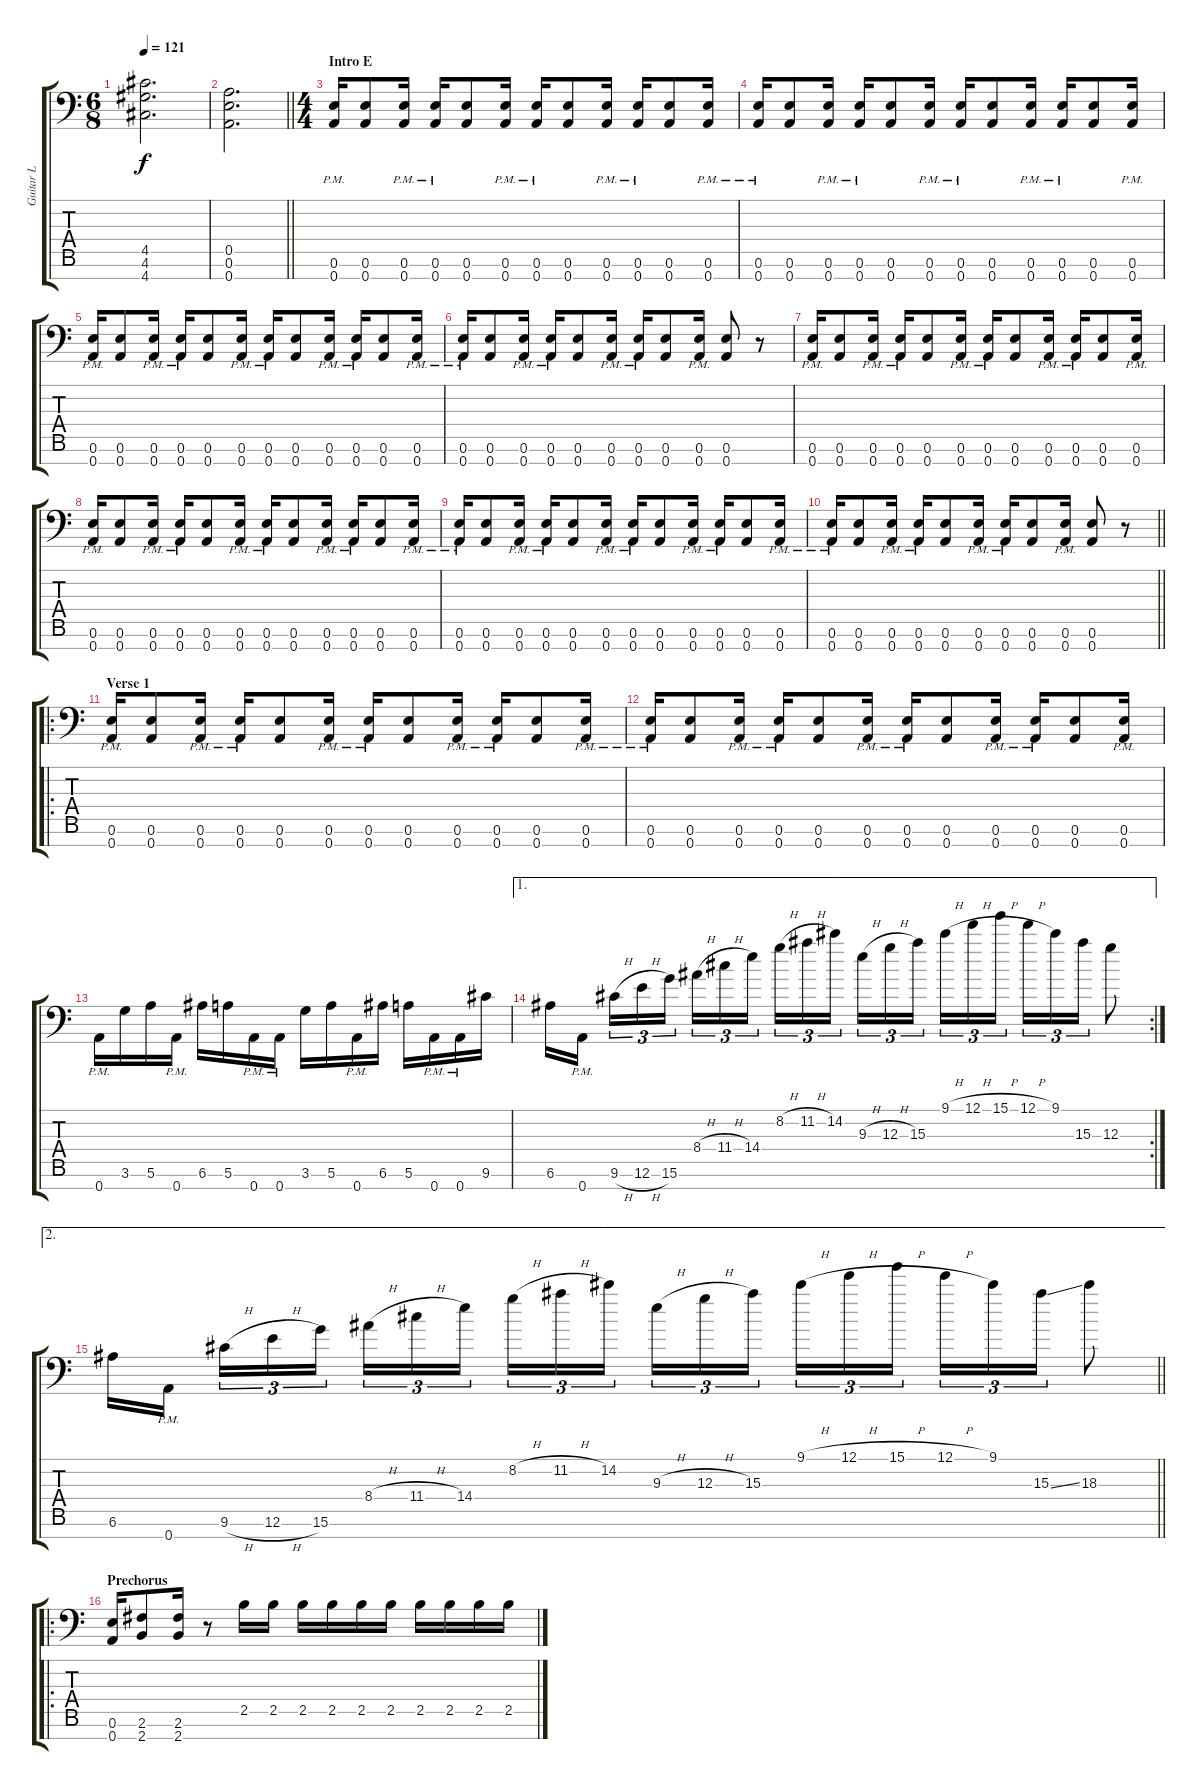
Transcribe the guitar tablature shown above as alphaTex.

\track ("Guitar L" "Guitar L") {instrument distortionguitar}
\staff {score tabs}
\tuning (E4 B3 G3 D3 A2 E2 A1) {hide}
\ts (6 8)
\tempo 121
\clef f4
\ks c
(4.5 4.6 4.7).2{d dy f} |
\barLineRight lightlight
(0.5 0.6 0.7).2{d} |
\ts (4 4)
\section ("" "Intro E")
(0.6{pm} 0.7{pm}).16 (0.6 0.7).8 (0.6{pm} 0.7{pm}).16 (0.6{pm} 0.7{pm}).16 (0.6 0.7).8 (0.6{pm} 0.7{pm}).16 (0.6{pm} 0.7{pm}).16 (0.6 0.7).8 (0.6{pm} 0.7{pm}).16 (0.6{pm} 0.7{pm}).16 (0.6 0.7).8 (0.6{pm} 0.7{pm}).16 |
(0.6{pm} 0.7{pm}).16 (0.6 0.7).8 (0.6{pm} 0.7{pm}).16 (0.6{pm} 0.7{pm}).16 (0.6 0.7).8 (0.6{pm} 0.7{pm}).16 (0.6{pm} 0.7{pm}).16 (0.6 0.7).8 (0.6{pm} 0.7{pm}).16 (0.6{pm} 0.7{pm}).16 (0.6 0.7).8 (0.6{pm} 0.7{pm}).16 |
(0.6{pm} 0.7{pm}).16 (0.6 0.7).8 (0.6{pm} 0.7{pm}).16 (0.6{pm} 0.7{pm}).16 (0.6 0.7).8 (0.6{pm} 0.7{pm}).16 (0.6{pm} 0.7{pm}).16 (0.6 0.7).8 (0.6{pm} 0.7{pm}).16 (0.6{pm} 0.7{pm}).16 (0.6 0.7).8 (0.6{pm} 0.7{pm}).16 |
(0.6{pm} 0.7{pm}).16 (0.6 0.7).8 (0.6{pm} 0.7{pm}).16 (0.6{pm} 0.7{pm}).16 (0.6 0.7).8 (0.6{pm} 0.7{pm}).16 (0.6{pm} 0.7{pm}).16 (0.6 0.7).8 (0.6{pm} 0.7{pm}).16 (0.6 0.7).8 r.8 |
(0.6{pm} 0.7{pm}).16 (0.6 0.7).8 (0.6{pm} 0.7{pm}).16 (0.6{pm} 0.7{pm}).16 (0.6 0.7).8 (0.6{pm} 0.7{pm}).16 (0.6{pm} 0.7{pm}).16 (0.6 0.7).8 (0.6{pm} 0.7{pm}).16 (0.6{pm} 0.7{pm}).16 (0.6 0.7).8 (0.6{pm} 0.7{pm}).16 |
(0.6{pm} 0.7{pm}).16 (0.6 0.7).8 (0.6{pm} 0.7{pm}).16 (0.6{pm} 0.7{pm}).16 (0.6 0.7).8 (0.6{pm} 0.7{pm}).16 (0.6{pm} 0.7{pm}).16 (0.6 0.7).8 (0.6{pm} 0.7{pm}).16 (0.6{pm} 0.7{pm}).16 (0.6 0.7).8 (0.6{pm} 0.7{pm}).16 |
(0.6{pm} 0.7{pm}).16 (0.6 0.7).8 (0.6{pm} 0.7{pm}).16 (0.6{pm} 0.7{pm}).16 (0.6 0.7).8 (0.6{pm} 0.7{pm}).16 (0.6{pm} 0.7{pm}).16 (0.6 0.7).8 (0.6{pm} 0.7{pm}).16 (0.6{pm} 0.7{pm}).16 (0.6 0.7).8 (0.6{pm} 0.7{pm}).16 |
\barLineRight lightlight
(0.6{pm} 0.7{pm}).16 (0.6 0.7).8 (0.6{pm} 0.7{pm}).16 (0.6{pm} 0.7{pm}).16 (0.6 0.7).8 (0.6{pm} 0.7{pm}).16 (0.6{pm} 0.7{pm}).16 (0.6 0.7).8 (0.6{pm} 0.7{pm}).16 (0.6 0.7).8 r.8 |
\ro
\section ("" "Verse 1")
(0.6{pm} 0.7{pm}).16 (0.6 0.7).8 (0.6{pm} 0.7{pm}).16 (0.6{pm} 0.7{pm}).16 (0.6 0.7).8 (0.6{pm} 0.7{pm}).16 (0.6{pm} 0.7{pm}).16 (0.6 0.7).8 (0.6{pm} 0.7{pm}).16 (0.6{pm} 0.7{pm}).16 (0.6 0.7).8 (0.6{pm} 0.7{pm}).16 |
(0.6{pm} 0.7{pm}).16 (0.6 0.7).8 (0.6{pm} 0.7{pm}).16 (0.6{pm} 0.7{pm}).16 (0.6 0.7).8 (0.6{pm} 0.7{pm}).16 (0.6{pm} 0.7{pm}).16 (0.6 0.7).8 (0.6{pm} 0.7{pm}).16 (0.6{pm} 0.7{pm}).16 (0.6 0.7).8 (0.6{pm} 0.7{pm}).16 |
0.7{pm}.16 3.6.16 5.6.16 0.7{pm}.16 6.6.16 5.6.16 0.7{pm}.16 0.7{pm}.16 3.6.16 5.6.16 0.7{pm}.16 6.6.16 5.6.16 0.7{pm}.16 0.7{pm}.16 9.6.16 |
\ae 1
\rc 2
6.6.16 0.7{pm}.16{beam splitsecondary} 9.6{h}.16{tu (3 2)} 12.6{h}.16{tu (3 2)} 15.6.16{tu (3 2)} 8.4{h}.16{tu (3 2)} 11.4{h}.16{tu (3 2)} 14.4.16{tu (3 2) beam splitsecondary} 8.2{h}.16{tu (3 2)} 11.2{h}.16{tu (3 2)} 14.2.16{tu (3 2)} 9.3{h}.16{tu (3 2)} 12.3{h}.16{tu (3 2)} 15.3.16{tu (3 2) beam splitsecondary} 9.1{h}.16{tu (3 2)} 12.1{h}.16{tu (3 2)} 15.1{h}.16{tu (3 2)} 12.1{h}.16{tu (3 2)} 9.1.16{tu (3 2)} 15.3.16{tu (3 2)} 12.3.8 |
\ae 2
\barLineRight lightlight
6.6.16 0.7{pm}.16{beam splitsecondary} 9.6{h}.16{tu (3 2)} 12.6{h}.16{tu (3 2)} 15.6.16{tu (3 2)} 8.4{h}.16{tu (3 2)} 11.4{h}.16{tu (3 2)} 14.4.16{tu (3 2) beam splitsecondary} 8.2{h}.16{tu (3 2)} 11.2{h}.16{tu (3 2)} 14.2.16{tu (3 2)} 9.3{h}.16{tu (3 2)} 12.3{h}.16{tu (3 2)} 15.3.16{tu (3 2) beam splitsecondary} 9.1{h}.16{tu (3 2)} 12.1{h}.16{tu (3 2)} 15.1{h}.16{tu (3 2)} 12.1{h}.16{tu (3 2)} 9.1.16{tu (3 2)} 15.3{ss}.16{tu (3 2)} 18.3.8 |
\ro
\section ("" "Prechorus")
(0.6 0.7).16 (2.6 2.7).8 (2.6 2.7).16 r.8 2.5.16 2.5.16 2.5.16 2.5.16 2.5.16 2.5.16 2.5.16 2.5.16 2.5.16 2.5.16
